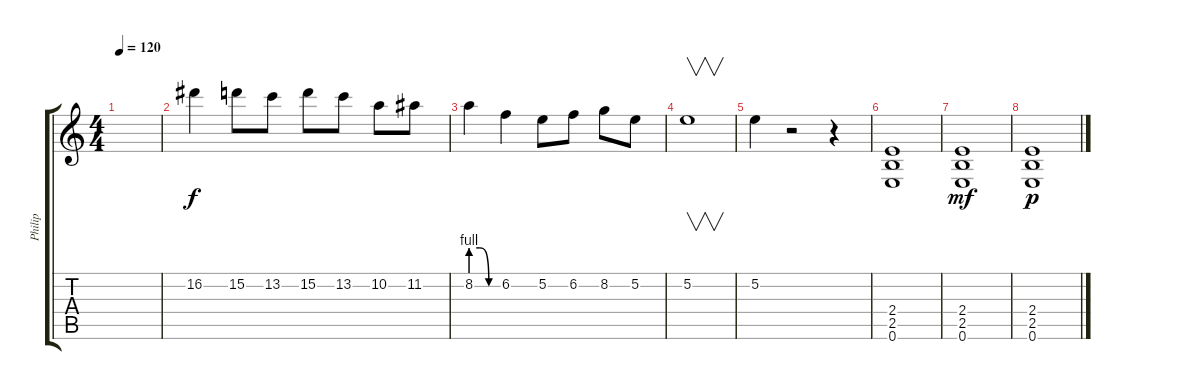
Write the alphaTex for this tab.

\track ("Philip" "Philip") {instrument distortionguitar}
\staff {score tabs}
\tuning (E4 B3 G3 D3 A2 E2) {hide}
\ts (4 4)
\tempo 120
\clef g2
\ks c
|
16.2.4 15.2.8 13.2.8 15.2.8 13.2.8 10.2.8 11.2.8 |
8.2{be (custom 0 4 20 4 40 0 60 0)}.4 6.2.4 5.2.8 6.2.8 8.2.8 5.2.8 |
5.2.1{v} |
5.2.4 r.2 r.4 |
(2.4 2.5 0.6).1 |
(2.4 2.5 0.6).1{dy mf} |
(2.4 2.5 0.6).1{dy p}
